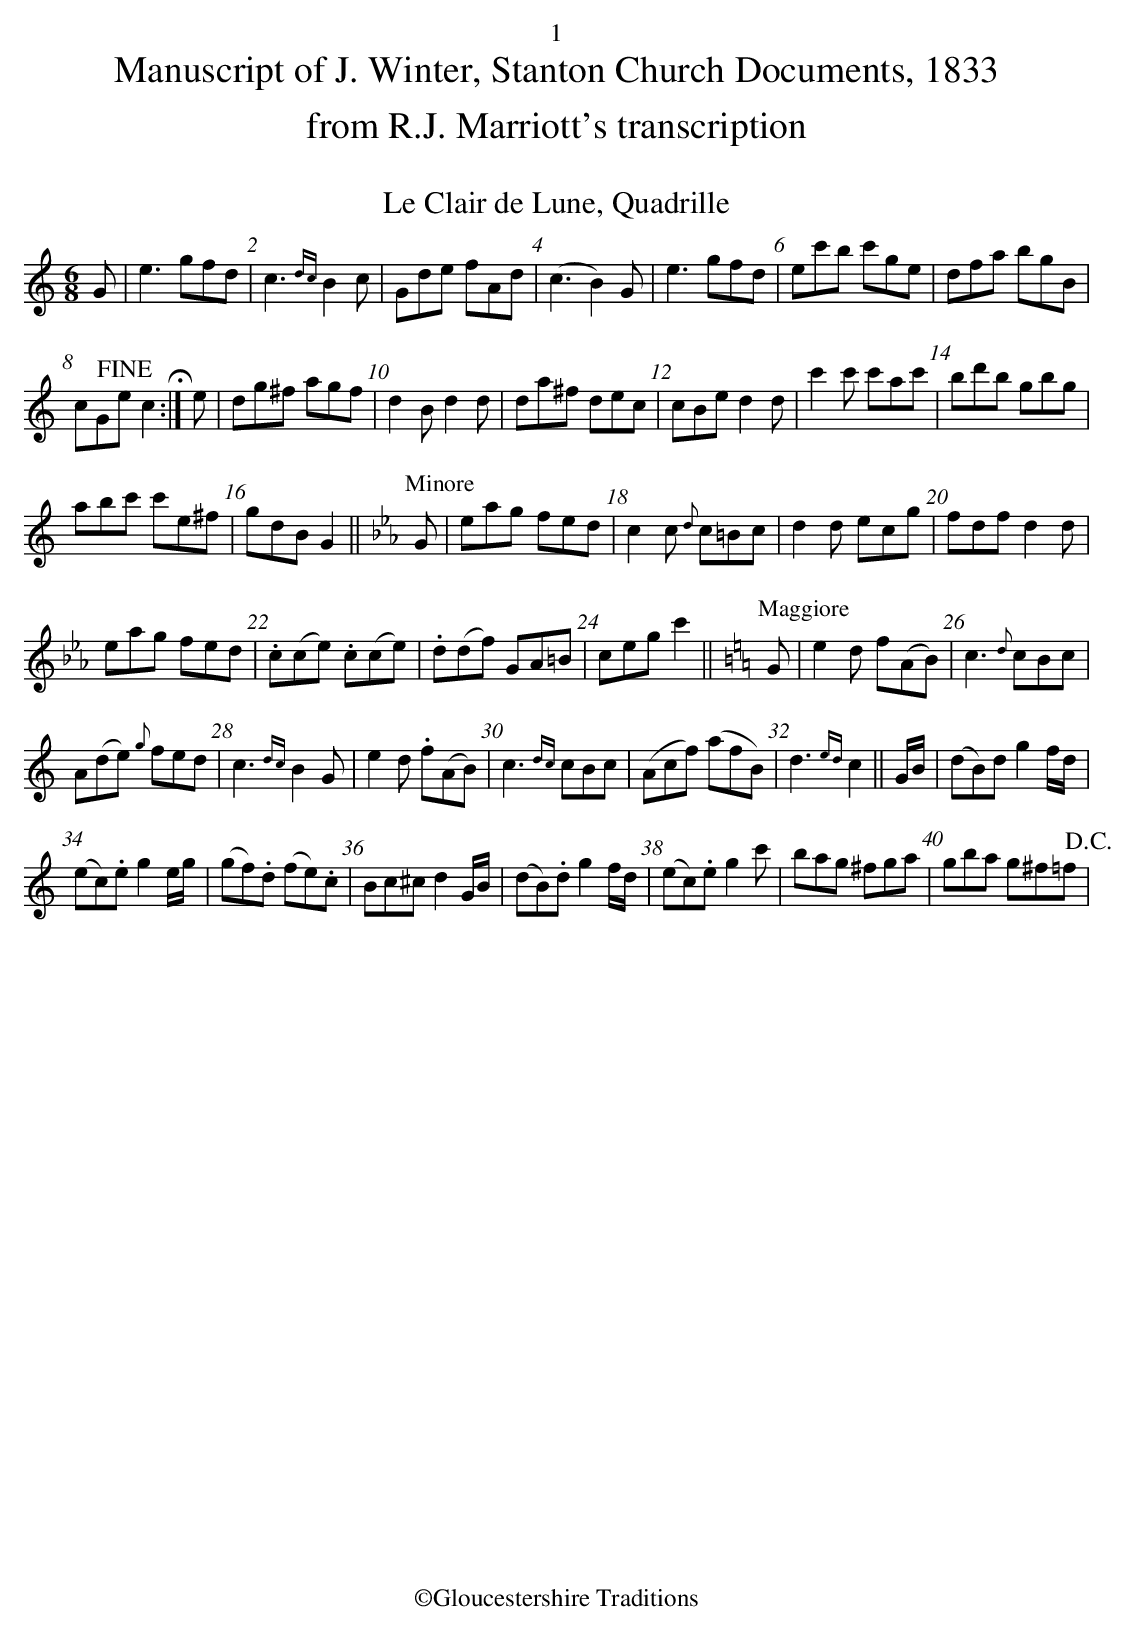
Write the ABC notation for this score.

X:1
T:Clair de Lune, Quadrille, Le
U:N=!fine!
U:P=!D.C.!
M:6/8
L:1/8
K:C
G| e3 gfd | c3{dc}B2c | Gde fAd | (c3B2)G | e3 gfd |\
 ec'b c'ge | dfa bgB |
cGNe c2H:| e| dg^f agf | d2B d2d | da^f dec | cBe d2d |\
 c'2c' c'ac' | bd'b gbg |
abc' c'e^f | gdB G2|| [K:Cmin][P:Minore]G|eag fed |\
 c2c {d}c=Bc | d2d ecg | fdf d2d |
eag fed | .c(ce) .c(ce)  | .d(df) GA=B | ceg c'2||\
[K:C][P:Maggiore]G| e2d f(AB) | c3{d}cBc |
A(de) {g}fed |  c3{dc}B2G | e2d. f(AB) | c3{dc}cBc |\
 (Acf) (afB) | d3 {ed}c2||G/B/|(dB)d g2f/d/ |
(ec).e g2e/g/ | (gf).d (fe).c | Bc^c d2G/B/ |\
 (dB).d g2f/d/ | (ec).e g2c' | bag ^fga | gba g^f=fP |
